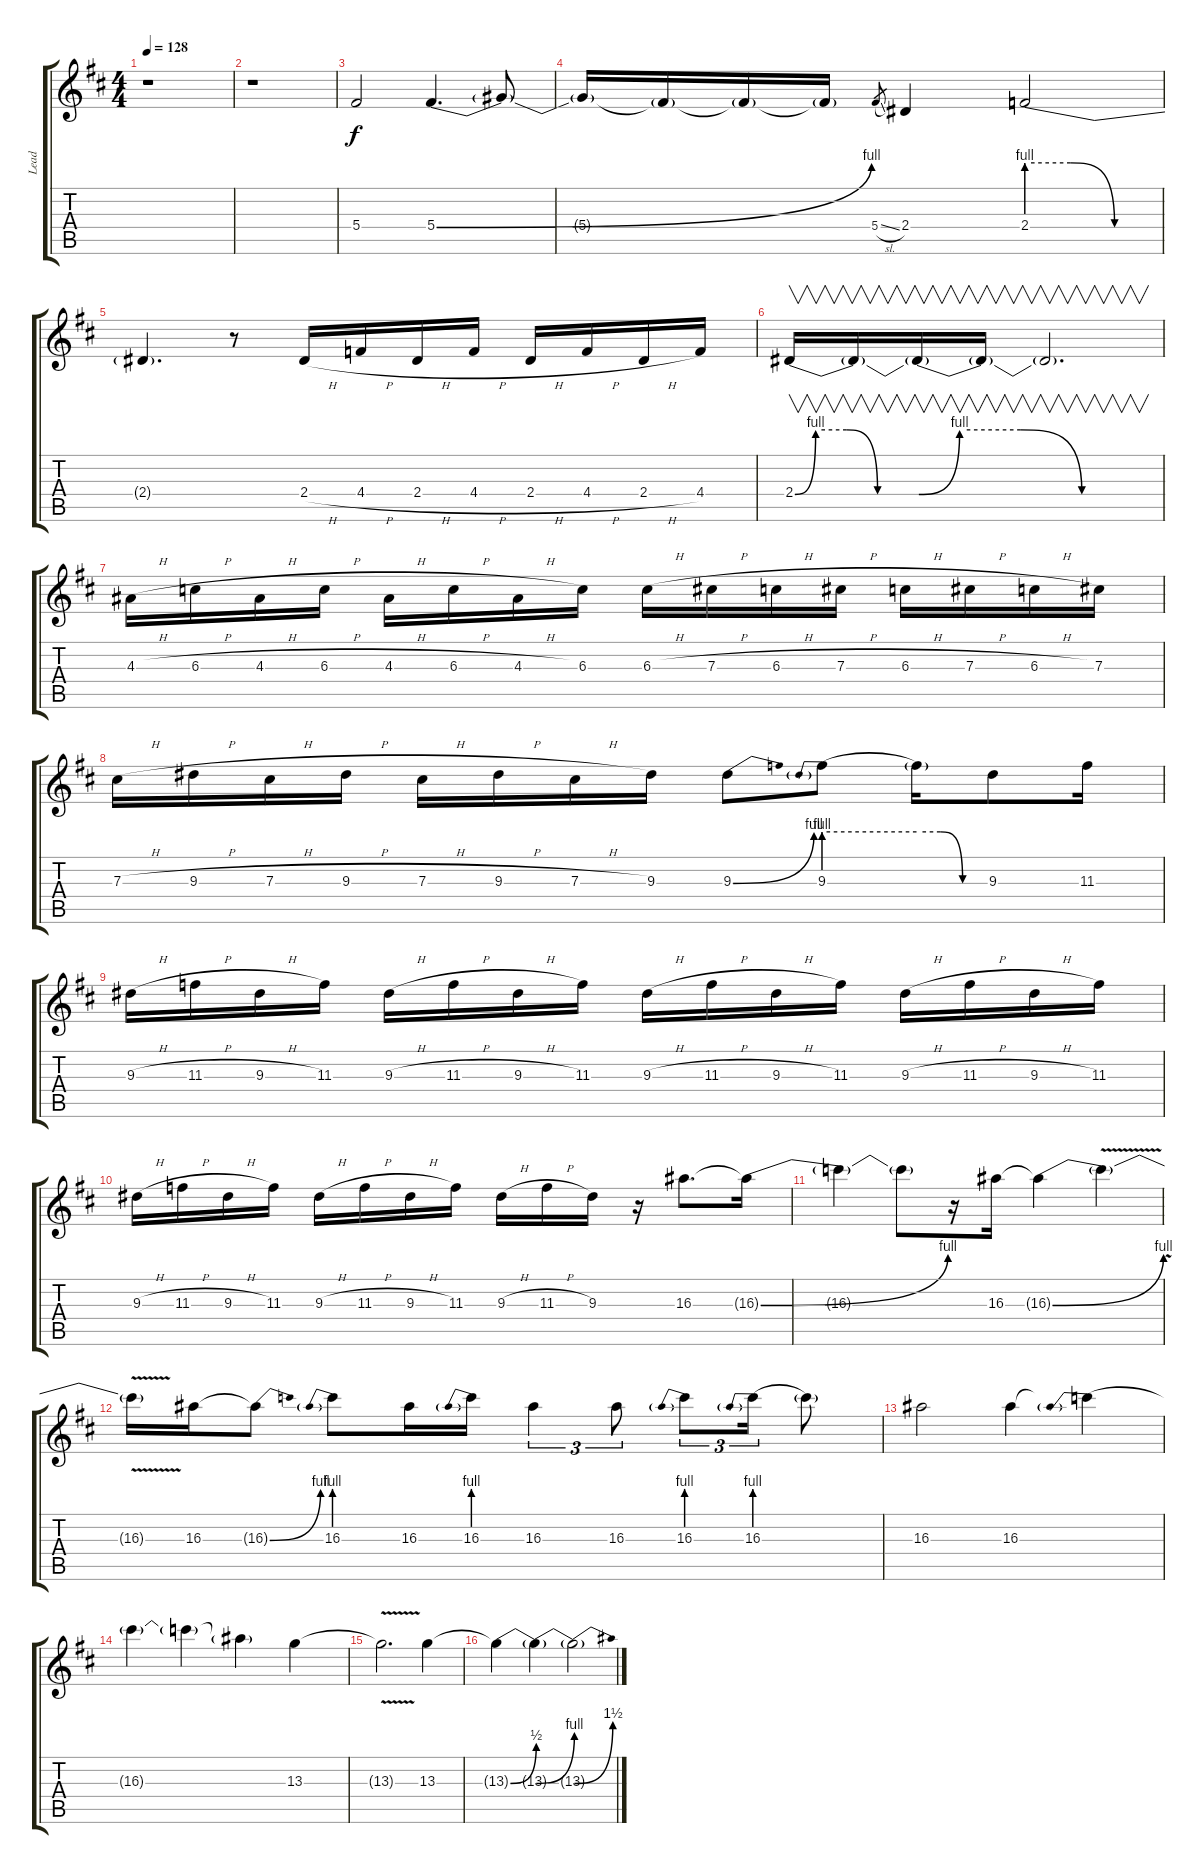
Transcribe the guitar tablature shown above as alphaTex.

\track ("Lead" "Lead") {instrument distortionguitar}
\staff {score tabs}
\tuning (Eb4 Bb3 Gb3 Db3 Ab2 Eb2) {hide}
\ts (4 4)
\tempo 128
\clef g2
\ks d
r.1{dy f} |
r.1 |
5.4.2 5.4{be (bend 0 0 60 4)}.4{d} 5.4{t}.8 |
5.4{t}.16 5.4{t}.16 5.4{t}.16 5.4{t}.16 5.4{sl}.8{gr} 2.4.4 2.4{be (custom 0 4 20 4 40 0 60 0)}.2 |
2.4{t}.4{d} r.8 2.4{h}.16 4.4{h}.16 2.4{h}.16 4.4{h}.16 2.4{h}.16 4.4{h}.16 2.4{h}.16 4.4.16 |
2.4{be (custom 0 0 10 4 25 4 40 0 60 0)}.16{v} 2.4{t}.16{v} 2.4{be (custom 0 0 10 4 25 4 40 0 60 0) t}.16{v} 2.4{t}.16{v} 2.4{t}.2{v d} |
4.3{h}.16 6.3{h}.16 4.3{h}.16 6.3{h}.16 4.3{h}.16 6.3{h}.16 4.3{h}.16 6.3.16 6.3{h}.16 7.3{h}.16 6.3{h}.16 7.3{h}.16 6.3{h}.16 7.3{h}.16 6.3{h}.16 7.3.16 |
7.3{h}.16 9.3{h}.16 7.3{h}.16 9.3{h}.16 7.3{h}.16 9.3{h}.16 7.3{h}.16 9.3.16 9.3{be (bend 0 0 60 4)}.8 9.3{be (prebend 0 4 60 4)}.8 9.3{be (custom 0 4 20 4 40 0 60 0) t}.16 9.3.8 11.3.16 |
9.3{h}.16 11.3{h}.16 9.3{h}.16 11.3.16 9.3{h}.16 11.3{h}.16 9.3{h}.16 11.3.16 9.3{h}.16 11.3{h}.16 9.3{h}.16 11.3.16 9.3{h}.16 11.3{h}.16 9.3{h}.16 11.3.16 |
9.3{h}.16 11.3{h}.16 9.3{h}.16 11.3.16 9.3{h}.16 11.3{h}.16 9.3{h}.16 11.3.16 9.3{h}.16 11.3{h}.16 9.3.16 r.16 16.3.8{d} 16.3{be (bend 0 0 60 4) t}.16 |
16.3{t}.4 16.3{t}.8 r.16 16.3.16 16.3{be (bend 0 0 60 4) t}.4 16.3{v t}.4 |
16.3{t}.16 16.3.16 16.3{be (bend 0 0 60 4) t}.8 16.3{be (prebend 0 4 60 4)}.8 16.3.16 16.3{be (prebend 0 4 60 4)}.16 16.3.4{tu (3 2)} 16.3.8{tu (3 2)} 16.3{be (prebend 0 4 60 4)}.8{tu (3 2)} 16.3{be (prebend 0 4 60 4)}.16{tu (3 2)} 16.3{t}.8 |
16.3.2 16.3.4 16.3{be (prebend 0 4 60 4) t}.4 |
16.3{t}.4 16.3{t}.4 16.3{t}.4 13.3.4 |
13.3{v t}.2{d} 13.3.4 |
13.3{be (bend 0 0 60 2) t}.4 13.3{be (bend 0 0 60 4) t}.4 13.3{be (bend 0 0 60 6) t}.2
